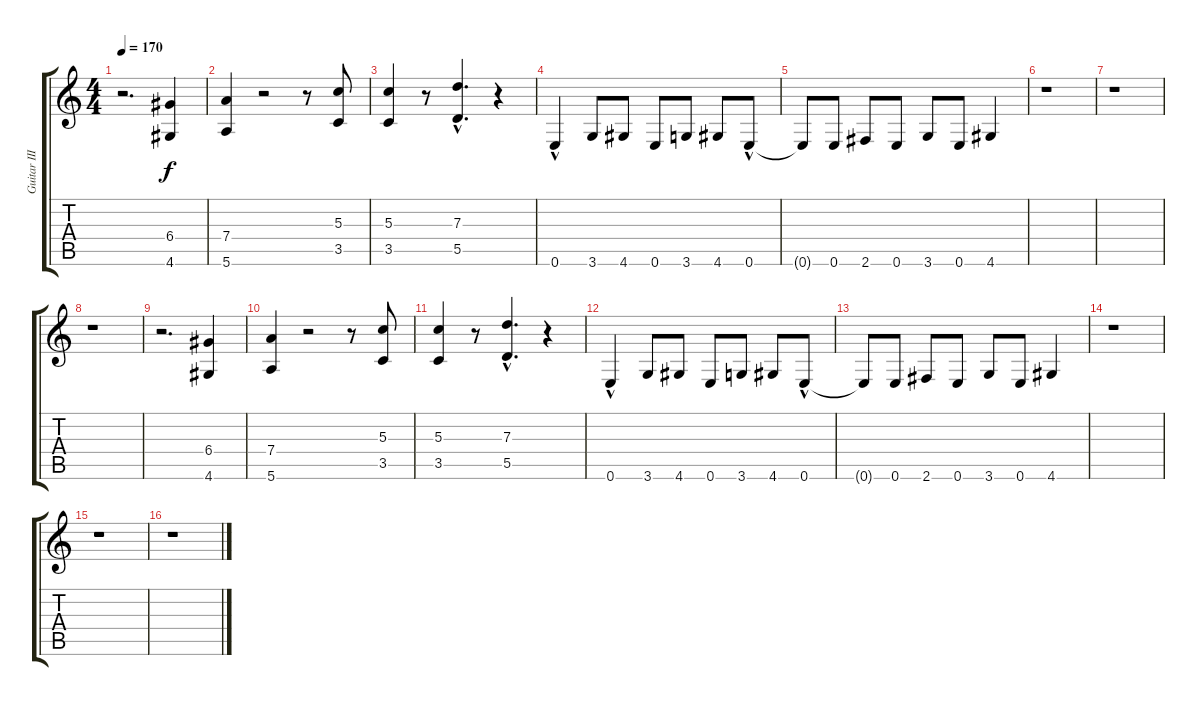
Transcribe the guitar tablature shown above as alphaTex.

\track ("Guitar III" "Guitar III") {instrument distortionguitar}
\staff {score tabs}
\tuning (E4 B3 G3 D3 A2 E2) {hide}
\ts (4 4)
\tempo 170
\clef g2
\ks c
r.2{d dy f} (6.4 4.6).4 |
(7.4 5.6).4 r.2 r.8 (5.3 3.5).8 |
(5.3 3.5).4 r.8 (7.3{hac} 5.5{hac}).4{d} r.4 |
0.6{hac}.4 3.6.8 4.6.8 0.6.8 3.6.8 4.6.8 0.6{hac}.8 |
0.6{t}.8 0.6.8 2.6.8 0.6.8 3.6.8 0.6.8 4.6.4 |
r.1 |
r.1 |
r.1 |
r.2{d} (6.4 4.6).4 |
(7.4 5.6).4 r.2 r.8 (5.3 3.5).8 |
(5.3 3.5).4 r.8 (7.3{hac} 5.5{hac}).4{d} r.4 |
0.6{hac}.4 3.6.8 4.6.8 0.6.8 3.6.8 4.6.8 0.6{hac}.8 |
0.6{t}.8 0.6.8 2.6.8 0.6.8 3.6.8 0.6.8 4.6.4 |
r.1 |
r.1 |
r.1
